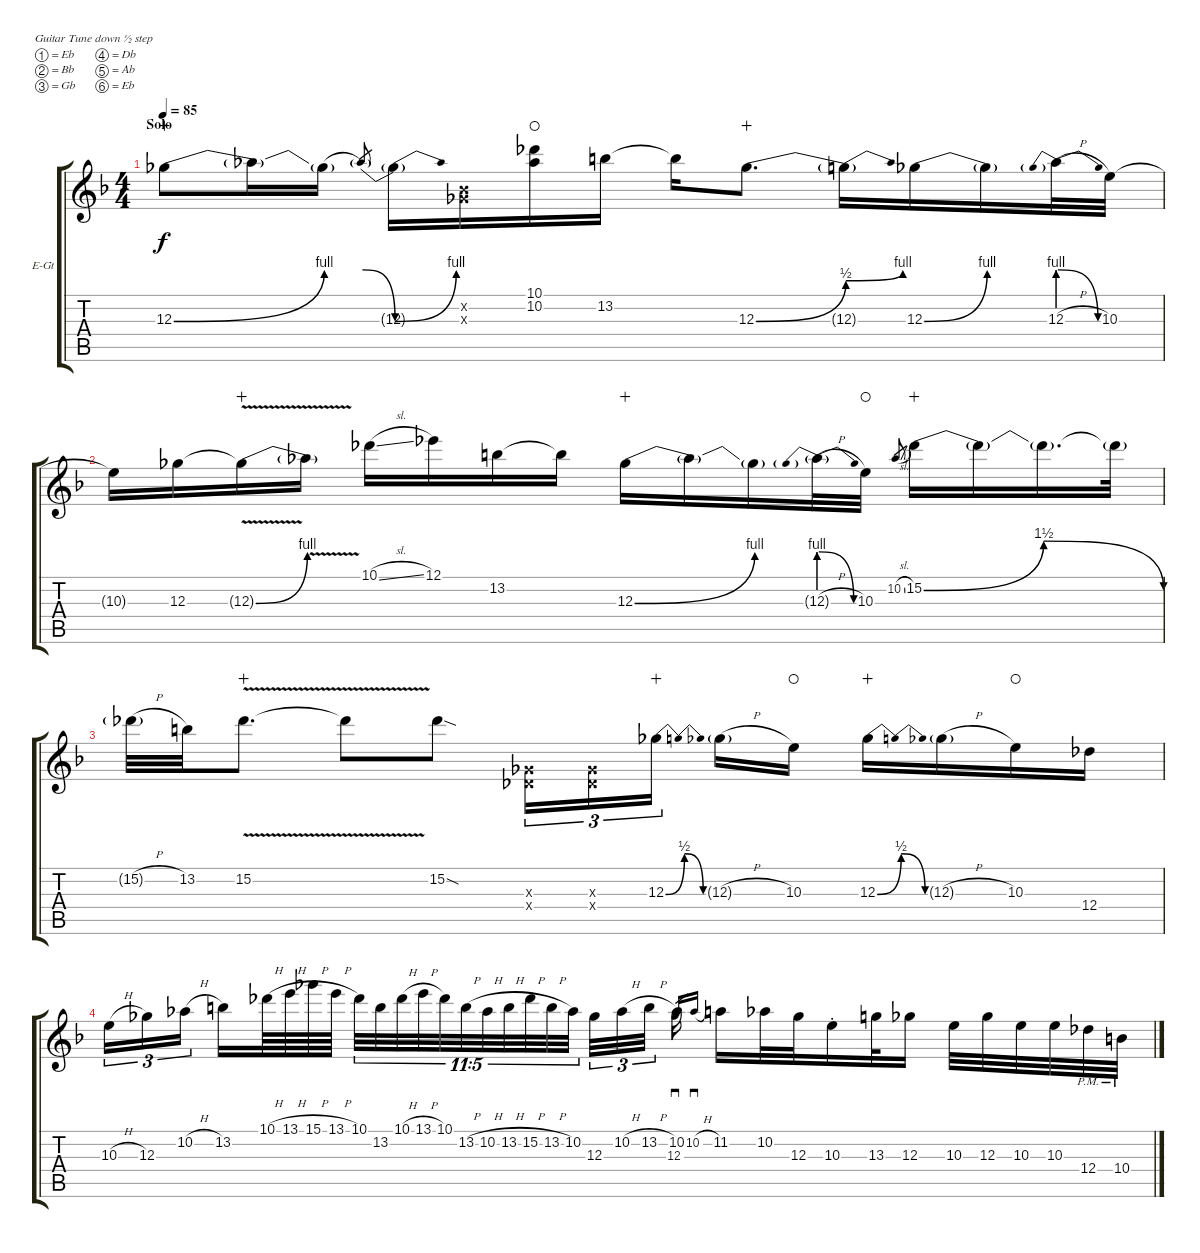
\defaultSystemsLayout 4
\bracketExtendMode groupsimilarinstruments
\firstSystemTrackNameOrientation horizontal
\otherSystemsTrackNameOrientation horizontal
\track ("Solo" "E-Gt") {instrument distortionguitar}
\staff {score tabs}
\tuning (Eb4 Bb3 Gb3 Db3 Ab2 Eb2)
\ts (4 4)
\section ("" "Solo")
\tempo 85
\clef g2
\scale
0.333333
\ks dminor
12.3{be (bend 0 0 15 4)}.8{dy f wahc} 12.3{t}.16 12.3{be (hold 0 0 60 0) t}.16 12.3{be (release 0 4 15 0) t}.8{gr} 12.3{be (bend 0 0 10.2 4) t}.16 (0.3{x} 0.2{x}).16 (10.1 10.2).16{waho} 13.2.16 13.2{t}.16 12.3{be (bend 0 0 15 2)}.8{d wahc} 12.3{be (bend 0 2 15 4) t}.16 12.3{be (bend 0 0 12.6 4)}.16 12.3{be (hold 0 0 60 0) t}.16 12.3{be (prebendrelease 0 4 15 0) h}.32 10.3.32 |
\scale
0.333333 10.3{t}.16 12.3.16 12.3{be (bend 0 0 15 4) v t}.16{wahc} 12.3{v t}.16 10.1{sl}.16 12.1.16 13.2.16 13.2{t}.16 12.3{be (bend 0 0 9 4)}.16{wahc} 12.3{t}.16 12.3{be (hold 0 0 60 0) t}.16 12.3{be (prebendrelease 0 4 15 0) h g}.32 10.3.32{waho} 10.2{sl}.8{gr} 15.2{be (bendrelease 0 0 10.2 6 20.4 6 30 0)}.16{wahc} 15.2{t}.16 15.2{t}.16{d} 15.2{t}.32 |
\scale
0.333333 15.2{h g}.32 13.2.32 15.2{v}.8{d wahc} 15.2{v t}.8 15.2{sod}.8 (0.3{x} 0.4{x}).16{tu (3 2)} (0.4{x} 0.3{x}).16{tu (3 2)} 12.3{be (bendrelease 0 0 9.6 2 20.4 2 30 0)}.16{tu (3 2) wahc} 12.3{h g}.16 10.3.16{waho} 12.3{be (bendrelease 0 0 9.6 2 20.4 2 30 0)}.16{wahc} 12.3{h g}.16 10.3.16{waho} 12.4.16 |
\scale
0.333333 10.3{h}.16{tu (3 2)} 12.3.16{tu (3 2)} 10.2{h}.16{tu (3 2)} 13.2.16 10.1{h}.64 13.1{h}.64 15.1{h}.64 13.1{h}.64 10.1.32{tu (11 5)} 13.2.32{tu (11 5)} 10.1{h}.32{tu (11 5)} 13.1{h}.32{tu (11 5)} 10.1.32{tu (11 5)} 13.2{h}.32{tu (11 5)} 10.2{h}.32{tu (11 5)} 13.2{h}.32{tu (11 5)} 15.2{h}.32{tu (11 5)} 13.2{h}.32{tu (11 5)} 10.2.32{tu (11 5)} 12.3.32{tu (3 2)} 10.2{h}.32{tu (3 2)} 13.2{h}.32{tu (3 2)} 10.2.16 12.3.16{sd gr} 10.2{h}.16{sd gr} 11.2.16 10.2.32 12.3.32 10.3{st}.16 13.3.32 12.3.16 10.3.32 12.3.32 10.3.32 10.3.32 12.4{pm}.32 10.4{pm}.32
